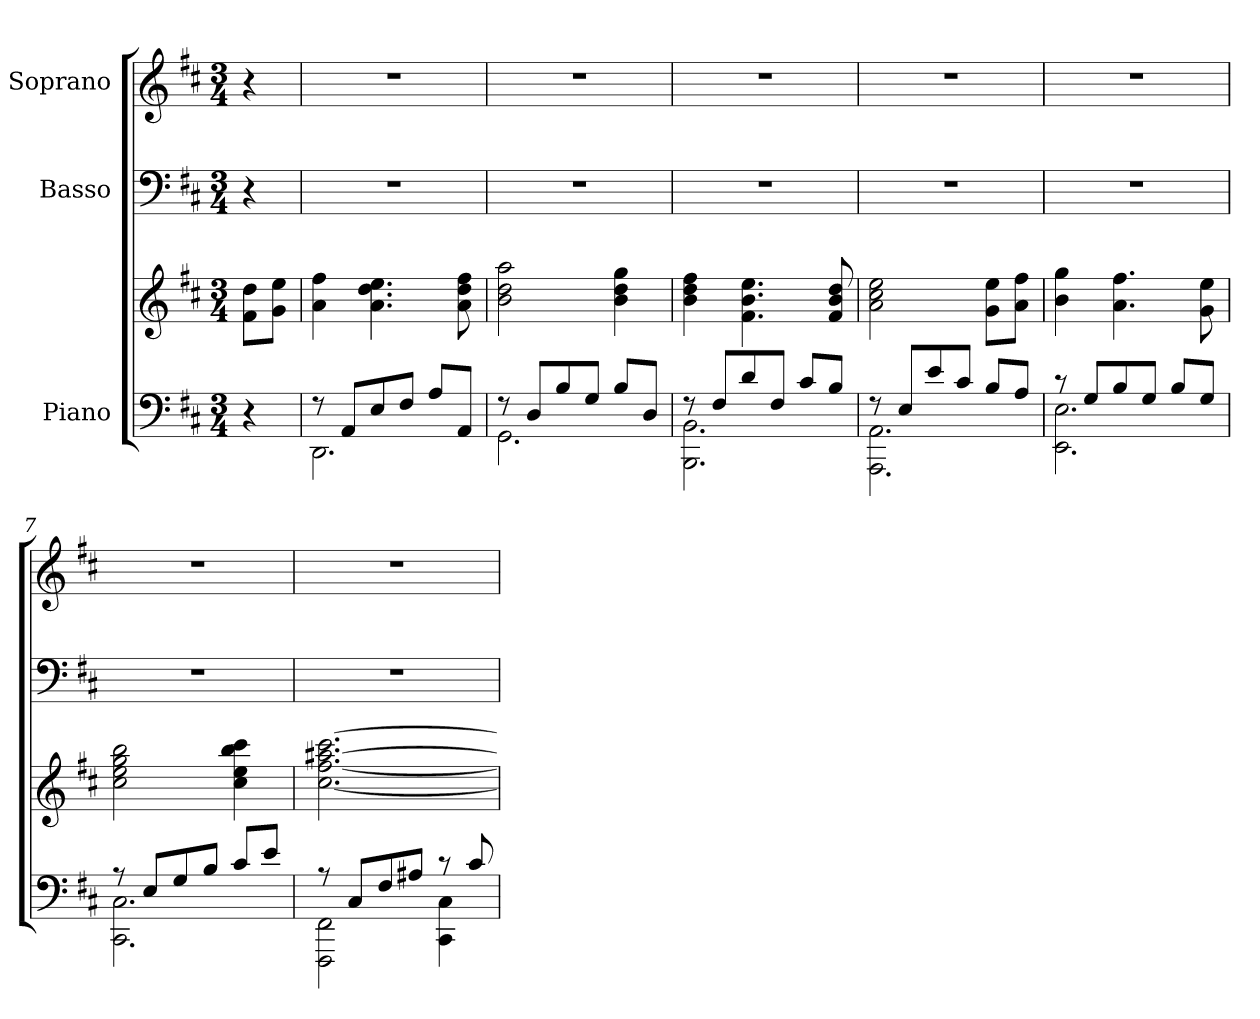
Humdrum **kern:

**kern	**kern	**kern	**kern
*part3	*part3	*part2	*part1
*staff4	*staff3	*staff2	*staff1
*I"Piano	*	*I"Basso	*I"Soprano
!!LO:PB:g=z
*clefF4	*clefG2	*clefF4	*clefG2
*k[f#c#]	*k[f#c#]	*k[f#c#]	*k[f#c#]
*D:	*D:	*D:	*D:
*M3/4	*M3/4	*M3/4	*M3/4
*MM90	*MM90	*MM90	*MM90
=1	=1	=1	=1
4r	8f#i\ 8ddiL	4r	4r
.	8gi\ 8eeiJ	.	.
=2	=2	=2	=2
*^	*	*	*
!	!	!	!LO:N:vis=1	!LO:N:vis=1
8r	2.DDi\	4ai\ 4ff#i	2.r	2.r
8AAi/L	.	.	.	.
8Ei/	.	4.ai\ 4.ddi 4.eei	.	.
8F#i/J	.	.	.	.
8Ai/L	.	.	.	.
8AAi/J	.	8ai\ 8ddi 8ff#i	.	.
=3	=3	=3	=3	=3
!	!	!	!LO:N:vis=1	!LO:N:vis=1
8r	2.GGi\	2bi\ 2ddi 2aai	2.r	2.r
8Di/L	.	.	.	.
8Bi/	.	.	.	.
8Gi/J	.	.	.	.
8Bi/L	.	4bi\ 4ddi 4ggi	.	.
8Di/J	.	.	.	.
=4	=4	=4	=4	=4
!	!	!	!LO:N:vis=1	!LO:N:vis=1
8r	2.BBBi\ 2.BBi	4bi\ 4ddi 4ff#i	2.r	2.r
8F#i/L	.	.	.	.
8di/	.	4.f#i\ 4.bi 4.eei	.	.
8F#i/J	.	.	.	.
8c#i/L	.	.	.	.
8Bi/J	.	8f#i/ 8bi 8ddi	.	.
!!LO:LB:g=z
=5	=5	=5	=5	=5
!	!	!	!LO:N:vis=1	!LO:N:vis=1
8r	2.AAAi\ 2.AAi	2ai\ 2cc#i 2eei	2.r	2.r
8Ei/L	.	.	.	.
8ei/	.	.	.	.
8c#i/J	.	.	.	.
8Bi/L	.	8gi\ 8eeiL	.	.
8Ai/J	.	8ai\ 8ff#iJ	.	.
=6	=6	=6	=6	=6
!	!	!	!LO:N:vis=1	!LO:N:vis=1
8r	2.EEi\ 2.Ei	4bi\ 4ggi	2.r	2.r
8Gi/L	.	.	.	.
8Bi/	.	4.ai\ 4.ff#i	.	.
8Gi/J	.	.	.	.
8Bi/L	.	.	.	.
8Gi/J	.	8gi\ 8eei	.	.
=7	=7	=7	=7	=7
!	!	!	!LO:N:vis=1	!LO:N:vis=1
8r	2.CC#i\ 2.C#i	2cc#i\ 2eei 2ggi 2bbi	2.r	2.r
8Ei/L	.	.	.	.
8Gi/	.	.	.	.
8Bi/J	.	.	.	.
8c#i/L	.	4cc#i\ 4eei 4bbi 4ccc#i	.	.
8ei/J	.	.	.	.
=8	=8	=8	=8	=8
!	!	!	!LO:N:vis=1	!LO:N:vis=1
8r	2FFF#i\ 2FF#i	[<2.cc#i\ [<2.ff#i [>2.aa#Xi [>2.ccc#i	2.r	2.r
8C#i/L	.	.	.	.
8F#i/	.	.	.	.
8A#Xi/J	.	.	.	.
8r	4CC#i\ 4C#i	.	.	.
8c#i/	.	.	.	.
*v	*v	*	*	*
=	=	=	=
*-	*-	*-	*-
